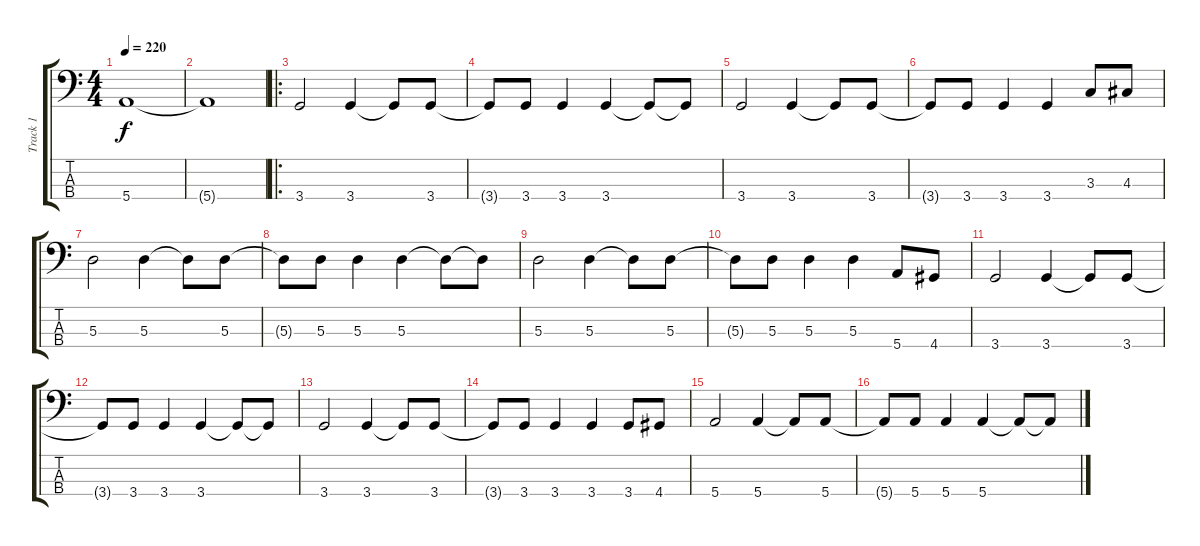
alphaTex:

\track ("Track 1" "Track 1") {instrument electricbassfinger}
\staff {score tabs}
\tuning (G2 D2 A1 E1) {hide}
\ts (4 4)
\tempo 220
\clef f4
\ks c
5.4{t}.1{dy f} |
5.4{t}.1 |
\ro
3.4.2 3.4.4 3.4{t}.8 3.4.8 |
3.4{t}.8 3.4.8 3.4.4 3.4.4 3.4{t}.8 3.4{t}.8 |
3.4.2 3.4.4 3.4{t}.8 3.4.8 |
3.4{t}.8 3.4.8 3.4.4 3.4.4 3.3.8 4.3.8 |
5.3.2 5.3.4 5.3{t}.8 5.3.8 |
5.3{t}.8 5.3.8 5.3.4 5.3.4 5.3{t}.8 5.3{t}.8 |
5.3.2 5.3.4 5.3{t}.8 5.3.8 |
5.3{t}.8 5.3.8 5.3.4 5.3.4 5.4.8 4.4.8 |
3.4.2 3.4.4 3.4{t}.8 3.4.8 |
3.4{t}.8 3.4.8 3.4.4 3.4.4 3.4{t}.8 3.4{t}.8 |
3.4.2 3.4.4 3.4{t}.8 3.4.8 |
3.4{t}.8 3.4.8 3.4.4 3.4.4 3.4.8 4.4.8 |
5.4.2 5.4.4 5.4{t}.8 5.4.8 |
5.4{t}.8 5.4.8 5.4.4 5.4.4 5.4{t}.8 5.4{t}.8
